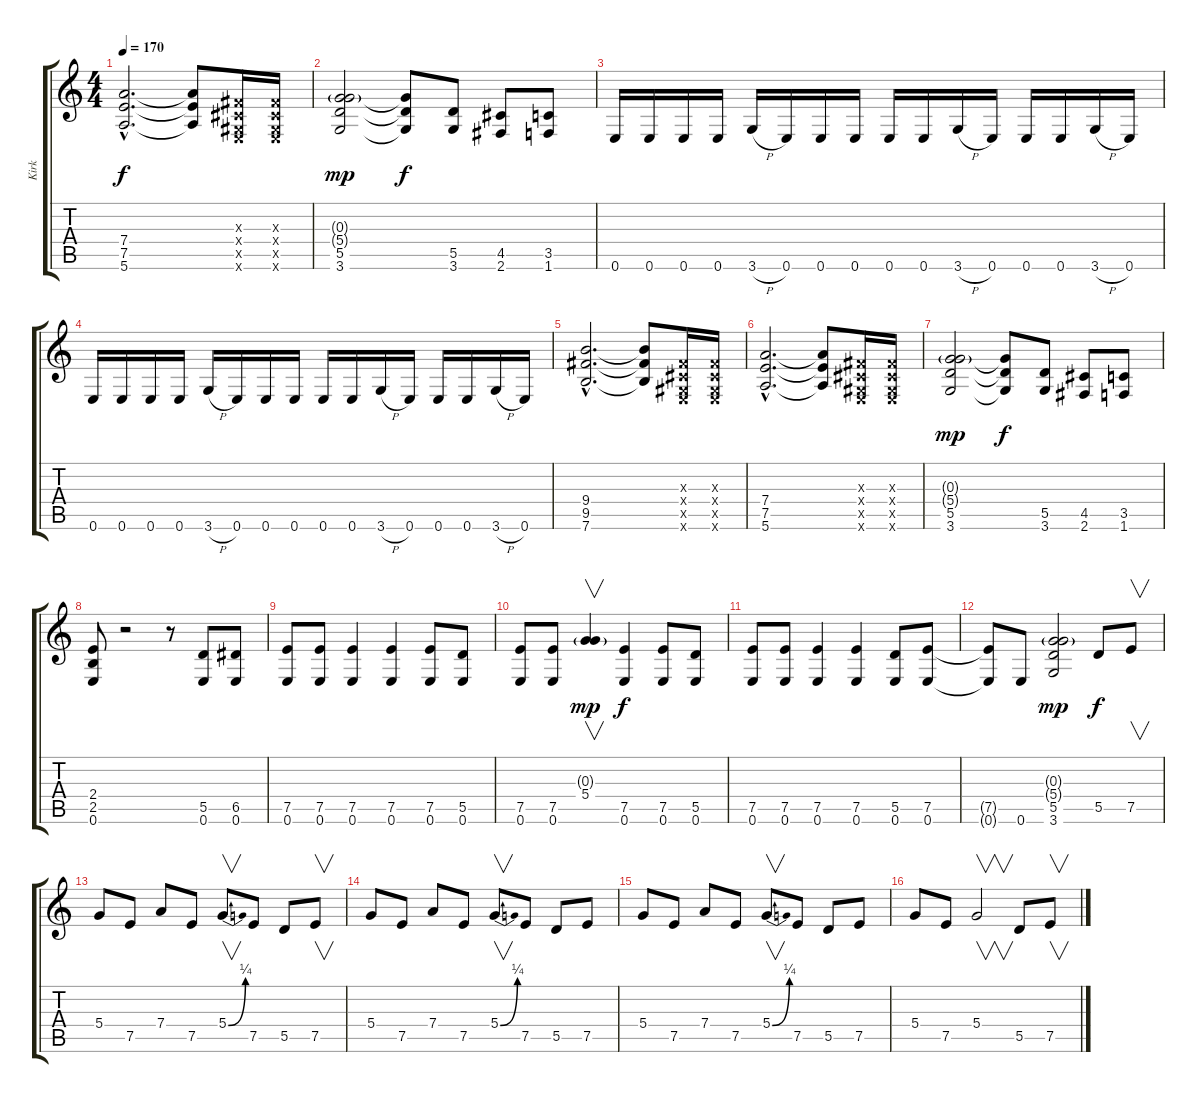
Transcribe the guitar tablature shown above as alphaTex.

\track ("Kirk" "Kirk") {instrument distortionguitar}
\staff {score tabs}
\tuning (E4 B3 G3 D3 A2 E2) {hide}
\ts (4 4)
\tempo 170
\clef g2
\ks c
(7.4{hac} 7.5{hac} 5.6{hac}).2{d dy f} (7.4{t} 7.5{t} 5.6{t}).8 (-1.3{x} -1.4{x} -1.5{x} 0.6{x}).16 (-1.3{x} -1.4{x} -1.5{x} 0.6{x}).16 |
(0.3{g} 5.4{g} 5.5 3.6).2{dy mp} (5.4{t} 5.5{t} 3.6{t}).8{dy f} (5.5 3.6).8 (4.5 2.6).8 (3.5 1.6).8 |
0.6.16 0.6.16 0.6.16 0.6.16 3.6{h}.16 0.6.16 0.6.16 0.6.16 0.6.16 0.6.16 3.6{h}.16 0.6.16 0.6.16 0.6.16 3.6{h}.16 0.6.16 |
0.6.16 0.6.16 0.6.16 0.6.16 3.6{h}.16 0.6.16 0.6.16 0.6.16 0.6.16 0.6.16 3.6{h}.16 0.6.16 0.6.16 0.6.16 3.6{h}.16 0.6.16 |
(9.4{hac} 9.5{hac} 7.6{hac}).2{d} (9.4{t} 9.5{t} 7.6{t}).8 (-1.3{x} -1.4{x} -1.5{x} 0.6{x}).16 (-1.3{x} -1.4{x} -1.5{x} 0.6{x}).16 |
(7.4{hac} 7.5{hac} 5.6{hac}).2{d} (7.4{t} 7.5{t} 5.6{t}).8 (-1.3{x} -1.4{x} -1.5{x} 0.6{x}).16 (-1.3{x} -1.4{x} -1.5{x} 0.6{x}).16 |
(0.3{g} 5.4{g} 5.5 3.6).2{dy mp} (5.4{t} 5.5{t} 3.6{t}).8{dy f} (5.5 3.6).8 (4.5 2.6).8 (3.5 1.6).8 |
(2.4 2.5 0.6).8 r.2 r.8 (5.5 0.6).8 (6.5 0.6).8 |
(7.5 0.6).8 (7.5 0.6).8 (7.5 0.6).4 (7.5 0.6).4 (7.5 0.6).8 (5.5 0.6).8 |
(7.5 0.6).8 (7.5 0.6).8 (0.3{g} 5.4).4{v dy mp} (7.5 0.6).4{dy f} (7.5 0.6).8 (5.5 0.6).8 |
(7.5 0.6).8 (7.5 0.6).8 (7.5 0.6).4 (7.5 0.6).4 (5.5 0.6).8 (7.5 0.6).8 |
(7.5{t} 0.6{t}).8 0.6.8 (0.3{g} 5.4{g} 5.5 3.6).2{dy mp} 5.5.8{dy f} 7.5.8{v} |
5.4.8 7.5.8 7.4.8 7.5.8 5.4{be (bend 0 0 60 1)}.8{v} 7.5.8 5.5.8 7.5.8{v} |
5.4.8 7.5.8 7.4.8 7.5.8 5.4{be (bend 0 0 60 1)}.8{v} 7.5.8 5.5.8 7.5.8 |
5.4.8 7.5.8 7.4.8 7.5.8 5.4{be (bend 0 0 60 1)}.8{v} 7.5.8 5.5.8 7.5.8 |
5.4.8 7.5.8 5.4.2{v} 5.5.8 7.5.8{v}
